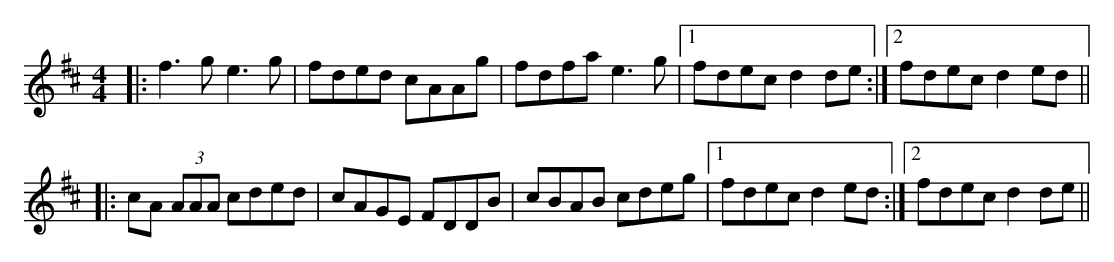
X:1
M:4/4
K:D
|:f3g e3g|fded cAAg|fdfa e3g|1 fdec d2de:|2 fdec d2ed||
|:cA (3AAA cded|cAGE FDDB|cBAB cdeg|1 fdec d2ed:|2 fdec d2de||
